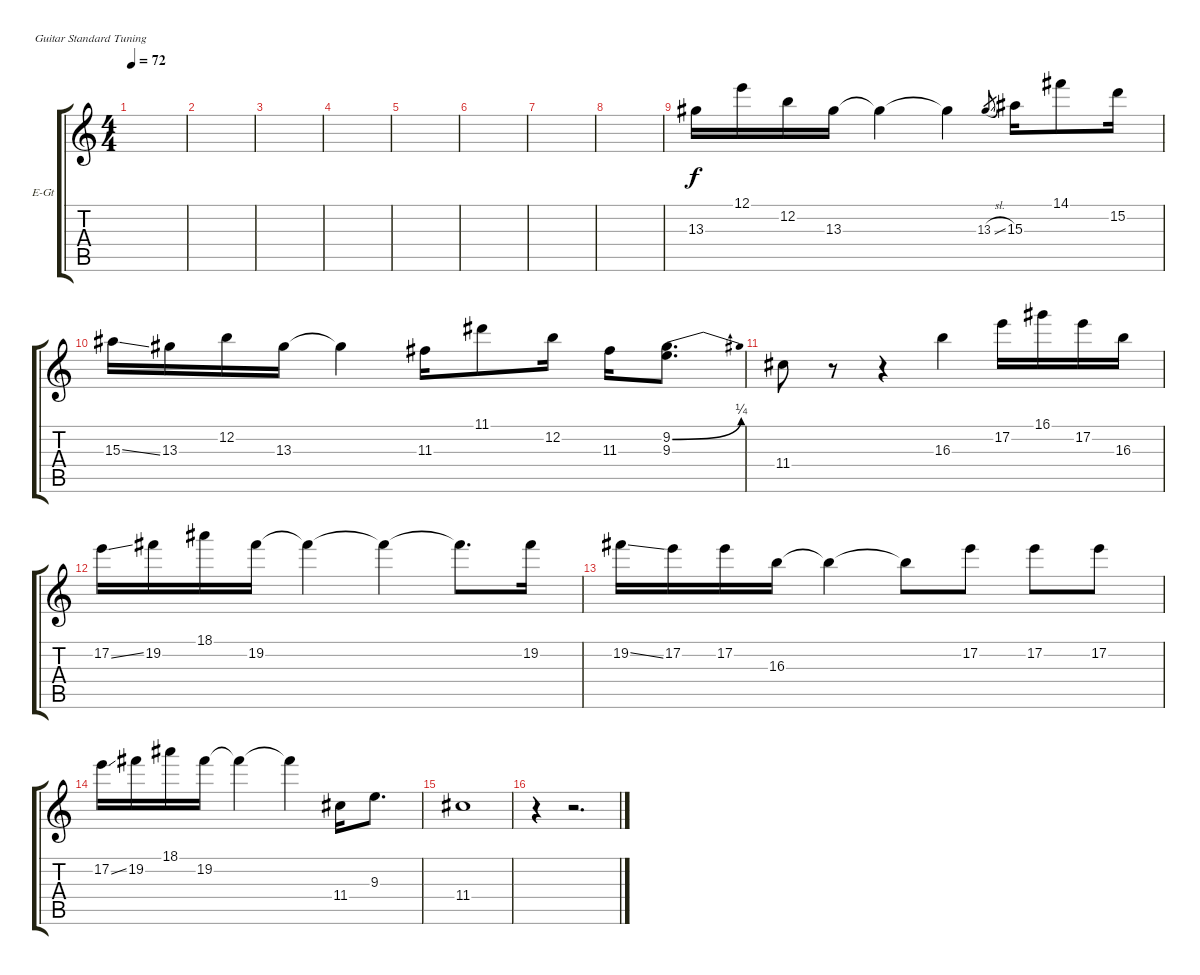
\bracketExtendMode groupsimilarinstruments
\firstSystemTrackNameOrientation horizontal
\otherSystemsTrackNameOrientation horizontal
\track ("David" "E-Gt") {instrument distortionguitar}
\staff {score tabs}
\tuning (E4 B3 G3 D3 A2 E2)
\ts (4 4)
\tempo 72
\clef g2
\ks c
|
|
|
|
|
|
|
|
13.3.16 12.1.16 12.2.16 13.3.16 13.3{t}.4 13.3{t}.4 13.3{sl}.8{gr} 15.3.16 14.1.8 15.2.16 |
15.3{ss}.16 13.3.16 12.2.16 13.3.16 13.3{t}.4 11.3.16 11.1.8 12.2.16 11.3.16 (9.2{be (bend 0 0 60 1)} 9.3).8{d} |
11.4.8 r.8 r.4 16.3.4 17.2.16 16.1.16 17.2.16 16.3.16 |
17.2{ss}.16 19.2.16 18.1.16 19.2.16 19.2{t}.4 19.2{t}.4 19.2{t}.8{d} 19.2.16 |
19.2{ss}.16 17.2.16 17.2.16 16.3.16 16.3{t}.4 16.3{t}.8 17.2.8 17.2.8 17.2.8 |
17.2{ss}.16 19.2.16 18.1.16 19.2.16 19.2{t}.4 19.2{t}.4 11.4.16 9.3.8{d} |
11.4.1 |
r.4 r.2{d}
